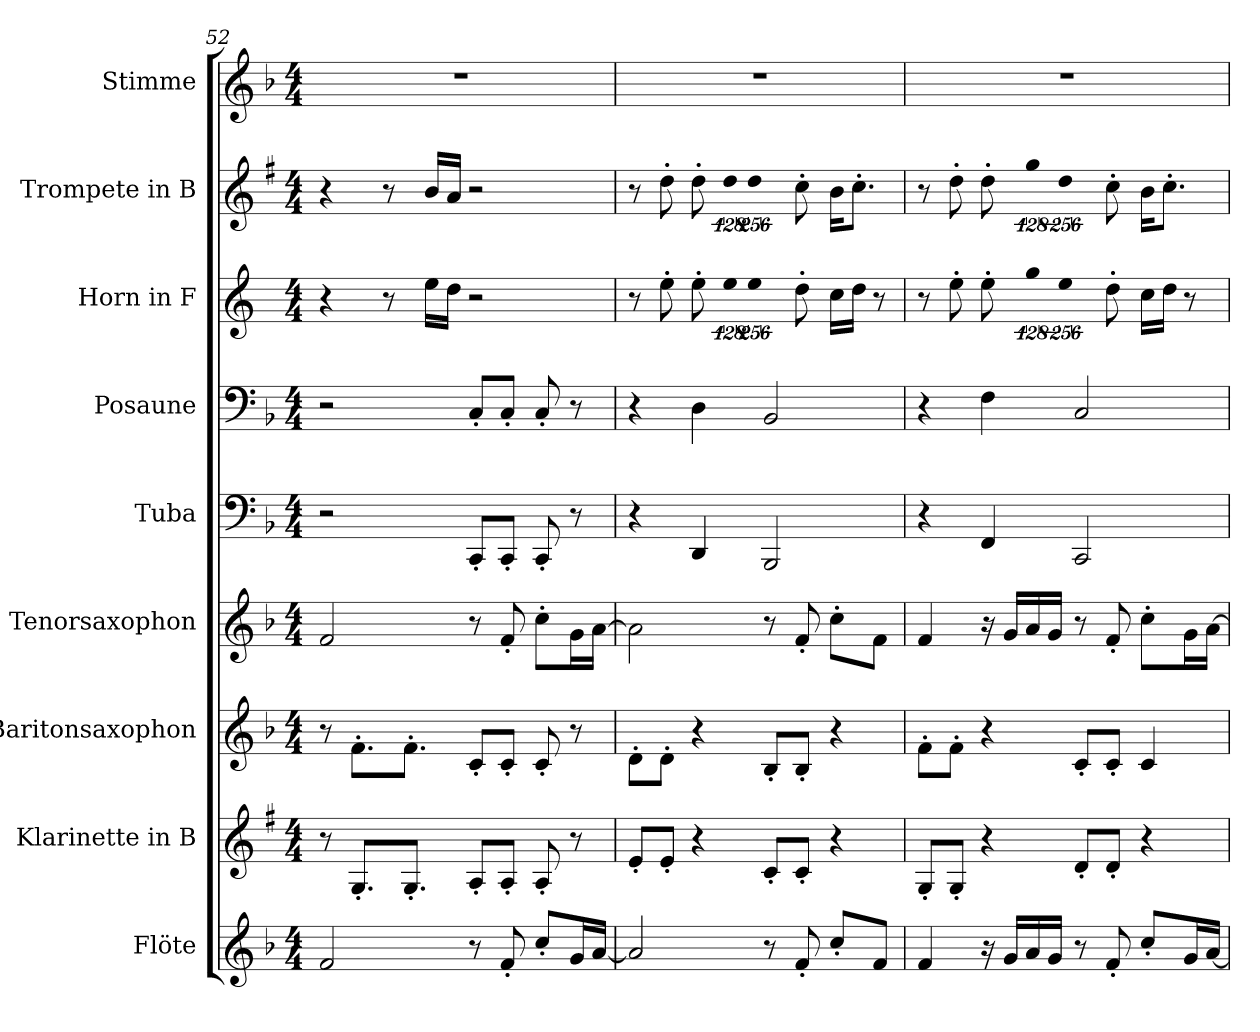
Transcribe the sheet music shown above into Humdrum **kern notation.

**kern	**kern	**kern	**kern	**kern	**kern	**kern	**kern	**kern
*part9	*part8	*part7	*part6	*part5	*part4	*part3	*part2	*part1
*staff9	*staff8	*staff7	*staff6	*staff5	*staff4	*staff3	*staff2	*staff1
*I"Flöte	*I"Klarinette in B	*I"Baritonsaxophon	*I"Tenorsaxophon	*I"Tuba	*I"Posaune	*I"Horn in F	*I"Trompete in B	*I"Stimme
*I'Fl.	*I'Kl.	*I'Bar. Sax.	*I'Ten. Sax.	*I'Tuba	*I'Pos.	*I'Hn.	*I'Trp.	*
*clefG2	*clefG2	*clefG2	*clefG2	*clefF4	*clefF4	*clefG2	*clefG2	*clefG2
*	*ITrd1c2	*ITrd12c21	*ITrd8c14	*	*	*ITrd4c7	*ITrd1c2	*
*k[b-]	*k[b-]	*k[b-]	*k[b-]	*k[b-]	*k[b-]	*k[b-]	*k[b-]	*k[b-]
*d:	*d:	*d:	*d:	*d:	*d:	*d:	*d:	*d:
*M4/4	*M4/4	*M4/4	*M4/4	*M4/4	*M4/4	*M4/4	*M4/4	*M4/4
=52	=52	=52	=52	=52	=52	=52	=52	=52
2fi/	8r	8r	2Fi/	2r	2r	4r	4r	1r
.	8.F'i/L	8.F'i\L	.	.	.	.	.	.
.	.	.	.	.	.	8r	8r	.
.	8.F'i/J	8.F'i\J	.	.	.	.	.	.
.	.	.	.	.	.	16ai\LL	16ai/LL	.
.	.	.	.	.	.	16gi\JJ	16gi/JJ	.
8r	8G'i/L	8C'i/L	8r	8CC'i/L	8C'i/L	2r	2r	.
8f'i/	8G'i/J	8C'i/J	8F'i/	8CC'i/J	8C'i/J	.	.	.
8cc'i/L	8G'i/	8C'i/	8c'i\L	8CC'i/	8C'i/	.	.	.
16gi/L	8r	8r	16Gi\L	8r	8r	.	.	.
[<16ai/JJ	.	.	[>16Ai\JJ	.	.	.	.	.
!!LO:LB:g=z
=53	=53	=53	=53	=53	=53	=53	=53	=53
2ai/]	8d'i/L	8D'i\L	2Ai\]	4r	4r	8r	8r	1r
.	8d'i/J	8D'i\J	.	.	.	8a'i\	8cc'i\	.
.	4r	4r	.	4DDi/	4Di\	8a'i\	8cc'i\	.
!	!	!	!	!	!	!LO:N:vis=8	!LO:N:vis=8	!
.	.	.	.	.	.	1024%85ai\	1024%85cci\	.
!	!	!	!	!	!	!LO:N:vis=4	!LO:N:vis=4	!
.	.	.	.	.	.	1024%171ai\	1024%171cci\	.
8r	8B-'i/L	8BB-'i/L	8r	2BBB-i/	2BB-i/	.	.	.
8f'i/	8B-'i/J	8BB-'i/J	8F'i/	.	.	8g'i\	8b-'i\	.
8cc'i/L	4r	4r	8c'i\L	.	.	16fi\LL	16ai\KL	.
.	.	.	.	.	.	16gi\JJ	8.b-'i\J	.
8fi/J	.	.	8Fi\J	.	.	8r	.	.
=54	=54	=54	=54	=54	=54	=54	=54	=54
4fi/	8F'i/L	8F'i\L	4Fi/	4r	4r	8r	8r	1r
.	8F'i/J	8F'i\J	.	.	.	8a'i\	8cc'i\	.
16r	4r	4r	16r	4FFi/	4Fi\	8a'i\	8cc'i\	.
16gi/LL	.	.	16Gi/LL	.	.	.	.	.
!	!	!	!	!	!	!LO:N:vis=8	!LO:N:vis=8	!
16ai/	.	.	16Ai/	.	.	1024%85cci\	1024%85ffi\	.
16gi/JJ	.	.	16Gi/JJ	.	.	.	.	.
!	!	!	!	!	!	!LO:N:vis=4	!LO:N:vis=4	!
.	.	.	.	.	.	1024%171ai\	1024%171cci\	.
8r	8c'i/L	8C'i/L	8r	2CCi/	2Ci/	.	.	.
8f'i/	8c'i/J	8C'i/J	8F'i/	.	.	8g'i\	8b-'i\	.
8cc'i/L	4r	4Ci/	8c'i\L	.	.	16fi\LL	16ai\KL	.
.	.	.	.	.	.	16gi\JJ	8.b-'i\J	.
16gi/L	.	.	16Gi\L	.	.	8r	.	.
[<16ai/JJ	.	.	[>16Ai\JJ	.	.	.	.	.
=	=	=	=	=	=	=	=	=
*-	*-	*-	*-	*-	*-	*-	*-	*-
